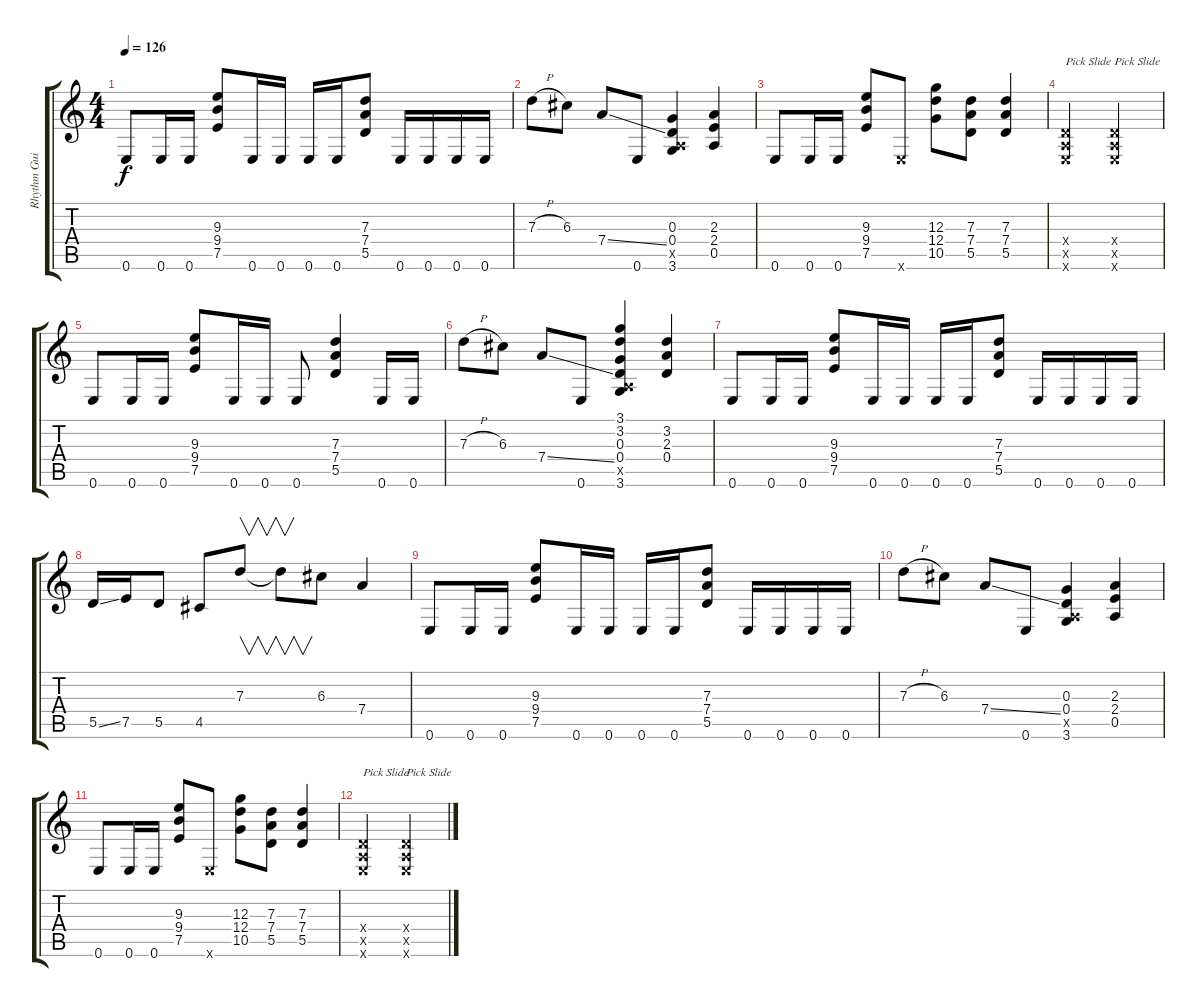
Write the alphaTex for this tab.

\track ("Rhythm Guitar" "Rhythm Gui") {instrument overdrivenguitar}
\staff {score tabs}
\tuning (E4 B3 G3 D3 A2 E2) {hide}
\ts (4 4)
\tempo 126
\clef g2
\ks c
0.6.8{dy f} 0.6.16 0.6.16 (9.3 9.4 7.5).8 0.6.16 0.6.16 0.6.16 0.6.16 (7.3 7.4 5.5).8 0.6.16 0.6.16 0.6.16 0.6.16 |
7.3{h}.8 6.3.8 7.4{ss}.8 0.6.8 (0.3 0.4 0.5{x} 3.6).4 (2.3 2.4 0.5).4 |
0.6.8 0.6.16 0.6.16 (9.3 9.4 7.5).8 0.6{x}.8 (12.3 12.4 10.5).8 (7.3 7.4 5.5).8 (7.3 7.4 5.5).4 |
(0.4{x} 0.5{x} 0.6{x}).2{txt "Pick Slide" volume 9} (0.4{x} 0.5{x} 0.6{x}).2{txt "Pick Slide"} |
0.6.8{volume 7} 0.6.16 0.6.16 (9.3 9.4 7.5).8 0.6.16 0.6.16 0.6.8 (7.3 7.4 5.5).4 0.6.16 0.6.16 |
7.3{h}.8{volume 6} 6.3.8 7.4{ss}.8 0.6.8 (3.1 3.2 0.3 0.4 0.5{x} 3.6).4 (3.2 2.3 0.4).4 |
0.6.8{volume 5} 0.6.16 0.6.16 (9.3 9.4 7.5).8 0.6.16 0.6.16 0.6.16 0.6.16 (7.3 7.4 5.5).8 0.6.16 0.6.16 0.6.16 0.6.16 |
5.5{ss}.16{volume 4} 7.5.16 5.5.8 4.5.8 7.3.8{v} 7.3{t}.8{v} 6.3.8 7.4.4 |
0.6.8{volume 3} 0.6.16 0.6.16 (9.3 9.4 7.5).8 0.6.16 0.6.16 0.6.16 0.6.16 (7.3 7.4 5.5).8 0.6.16 0.6.16 0.6.16 0.6.16 |
7.3{h}.8{volume 2} 6.3.8 7.4{ss}.8 0.6.8 (0.3 0.4 0.5{x} 3.6).4 (2.3 2.4 0.5).4 |
0.6.8{volume 1} 0.6.16 0.6.16 (9.3 9.4 7.5).8 0.6{x}.8 (12.3 12.4 10.5).8 (7.3 7.4 5.5).8 (7.3 7.4 5.5).4 |
(0.4{x} 0.5{x} 0.6{x}).2{txt "Pick Slide"} (0.4{x} 0.5{x} 0.6{x}).2{txt "Pick Slide"}
